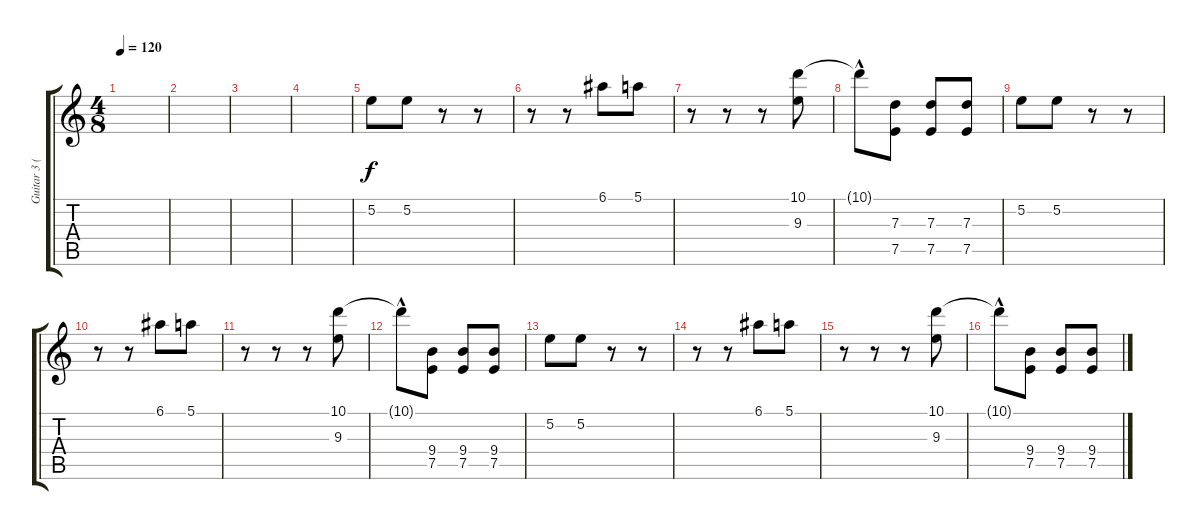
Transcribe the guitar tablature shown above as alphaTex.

\track ("Guitar 3 (as on LP)" "Guitar 3 (") {instrument distortionguitar}
\staff {score tabs}
\tuning (E4 B3 G3 D3 A2 E2) {hide}
\ts (4 8)
\tempo 120
\clef g2
\ks c
|
|
|
|
5.2.8{volume 13} 5.2.8 r.8 r.8 |
r.8 r.8 6.1.8 5.1.8 |
r.8 r.8 r.8 (10.1 9.3).8 |
10.1{hac t}.8 (7.3 7.5).8 (7.3 7.5).8 (7.3 7.5).8 |
5.2.8 5.2.8 r.8 r.8 |
r.8 r.8 6.1.8 5.1.8 |
r.8 r.8 r.8 (10.1 9.3).8 |
10.1{hac t}.8 (9.4 7.5).8 (9.4 7.5).8 (9.4 7.5).8 |
5.2.8 5.2.8 r.8 r.8 |
r.8 r.8 6.1.8 5.1.8 |
r.8 r.8 r.8 (10.1 9.3).8 |
10.1{hac t}.8 (9.4 7.5).8 (9.4 7.5).8 (9.4 7.5).8
